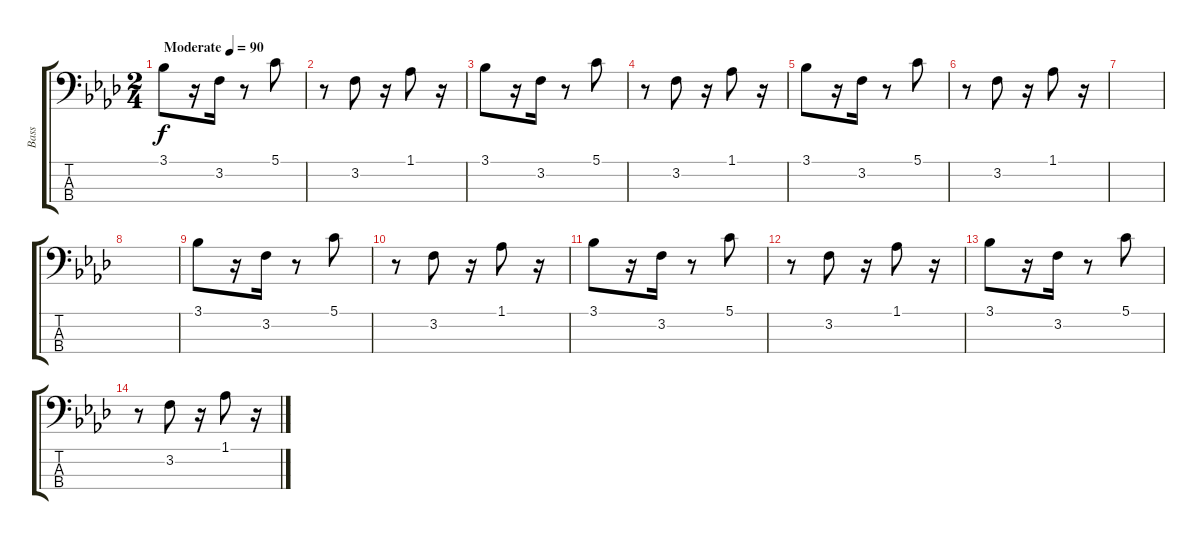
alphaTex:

\track ("Bass" "Bass") {instrument electricbasspick}
\staff {score tabs}
\tuning (G2 D2 A1 E1) {hide}
\ts (2 4)
\tempo (90 "Moderate")
\clef f4
\ks fminor
3.1.8{dy f instrument electricbasspick} r.16 3.2.16 r.8 5.1.8 |
r.8 3.2.8 r.16 1.1.8 r.16 |
3.1.8 r.16 3.2.16 r.8 5.1.8 |
r.8 3.2.8 r.16 1.1.8 r.16 |
3.1.8 r.16 3.2.16 r.8 5.1.8 |
r.8 3.2.8 r.16 1.1.8 r.16 |
|
|
3.1.8 r.16 3.2.16 r.8 5.1.8 |
r.8 3.2.8 r.16 1.1.8 r.16 |
3.1.8 r.16 3.2.16 r.8 5.1.8 |
r.8 3.2.8 r.16 1.1.8 r.16 |
3.1.8 r.16 3.2.16 r.8 5.1.8 |
r.8 3.2.8 r.16 1.1.8 r.16
